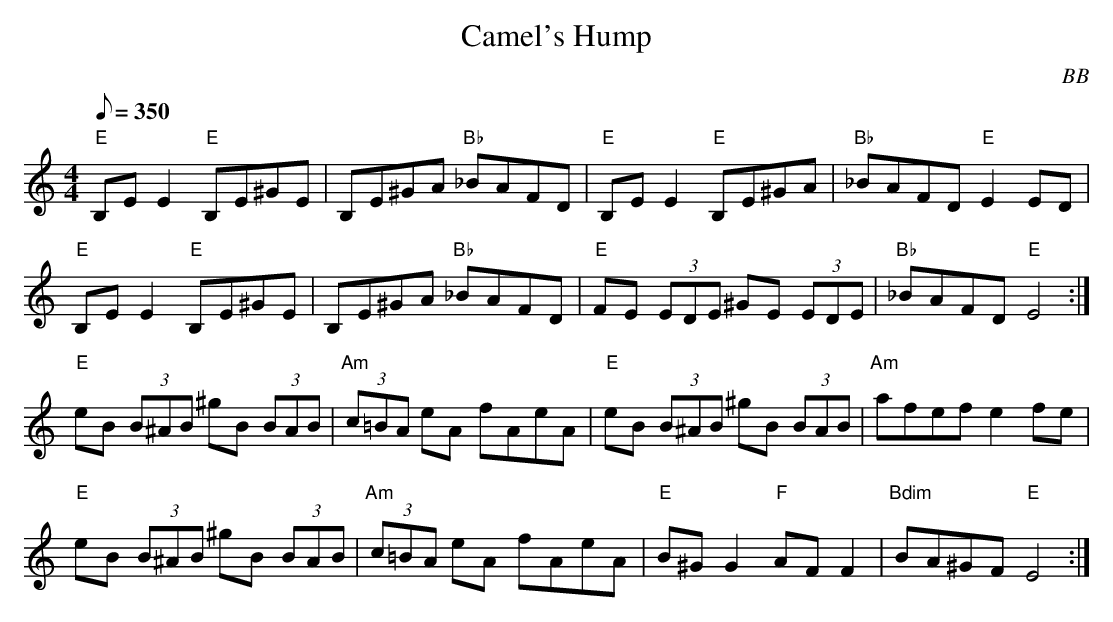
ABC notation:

X:1
T: Camel's Hump
C: BB
Q: 1/8=350
M: 4/4
L: 1/8
K: C
"E"B,E E2 "E"B,E^GE|B,E^GA "Bb"_BAFD|"E"B,E E2 "E"B,E^GA|"Bb"_BAFD "E"E2 ED|
"E"B,E E2 "E"B,E^GE|B,E^GA "Bb"_BAFD|"E"FE (3EDE ^GE (3EDE|"Bb"_BAFD "E"E4 :|
"E"eB (3B^AB ^gB (3BAB|"Am"(3c=BA eA fAeA|"E"eB (3B^AB ^gB (3BAB|"Am"afef e2 fe|
"E"eB (3B^AB ^gB (3BAB|"Am"(3c=BA eA fAeA|"E"B^G G2 "F"AF F2|"Bdim"BA^GF "E"E4 :|
